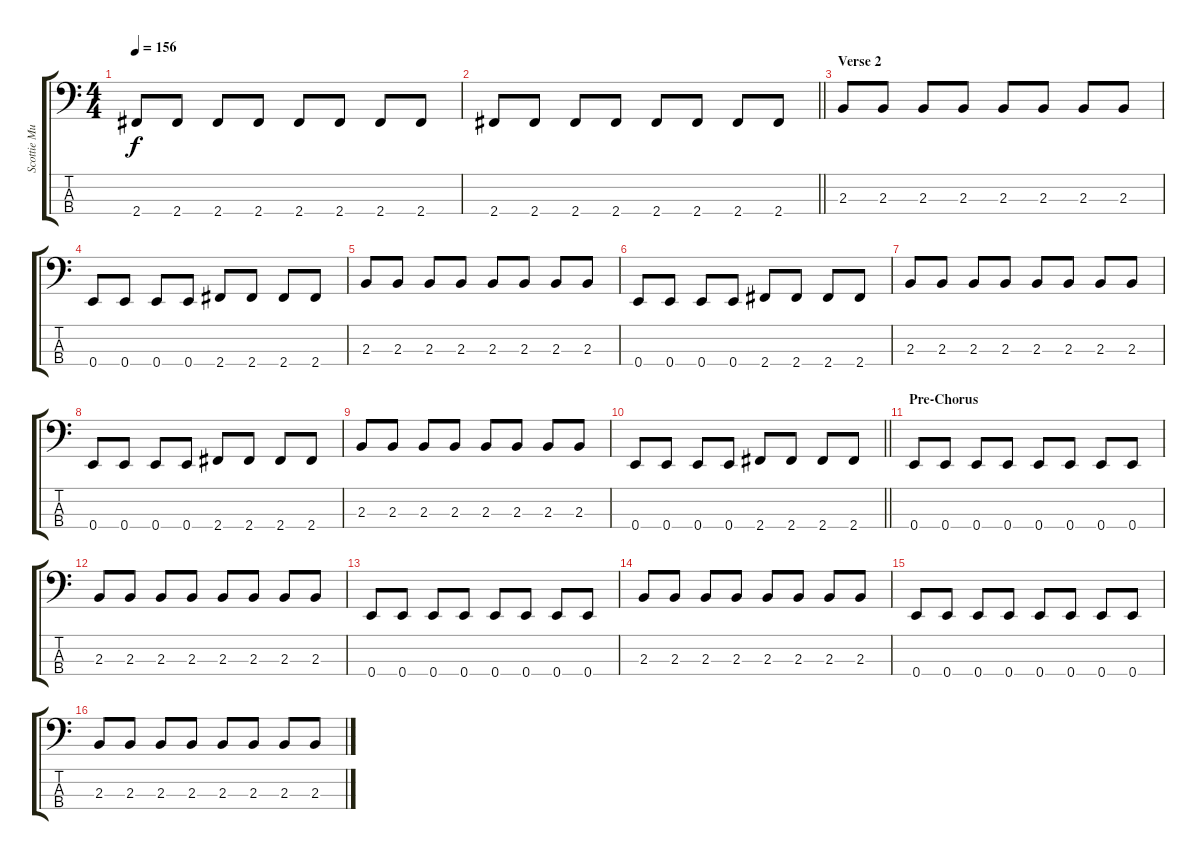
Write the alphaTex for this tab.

\track ("Scottie Murphy - Bass" "Scottie Mu") {instrument electricbasspick}
\staff {score tabs}
\tuning (G2 D2 A1 E1) {hide}
\ts (4 4)
\tempo 156
\clef f4
\ks c
2.4.8{dy f} 2.4.8 2.4.8 2.4.8 2.4.8 2.4.8 2.4.8 2.4.8 |
\barLineRight lightlight
2.4.8 2.4.8 2.4.8 2.4.8 2.4.8 2.4.8 2.4.8 2.4.8 |
\section ("" "Verse 2")
2.3.8 2.3.8 2.3.8 2.3.8 2.3.8 2.3.8 2.3.8 2.3.8 |
0.4.8 0.4.8 0.4.8 0.4.8 2.4.8 2.4.8 2.4.8 2.4.8 |
2.3.8 2.3.8 2.3.8 2.3.8 2.3.8 2.3.8 2.3.8 2.3.8 |
0.4.8 0.4.8 0.4.8 0.4.8 2.4.8 2.4.8 2.4.8 2.4.8 |
2.3.8 2.3.8 2.3.8 2.3.8 2.3.8 2.3.8 2.3.8 2.3.8 |
0.4.8 0.4.8 0.4.8 0.4.8 2.4.8 2.4.8 2.4.8 2.4.8 |
2.3.8 2.3.8 2.3.8 2.3.8 2.3.8 2.3.8 2.3.8 2.3.8 |
\barLineRight lightlight
0.4.8 0.4.8 0.4.8 0.4.8 2.4.8 2.4.8 2.4.8 2.4.8 |
\section ("" "Pre-Chorus")
0.4.8 0.4.8 0.4.8 0.4.8 0.4.8 0.4.8 0.4.8 0.4.8 |
2.3.8 2.3.8 2.3.8 2.3.8 2.3.8 2.3.8 2.3.8 2.3.8 |
0.4.8 0.4.8 0.4.8 0.4.8 0.4.8 0.4.8 0.4.8 0.4.8 |
2.3.8 2.3.8 2.3.8 2.3.8 2.3.8 2.3.8 2.3.8 2.3.8 |
0.4.8 0.4.8 0.4.8 0.4.8 0.4.8 0.4.8 0.4.8 0.4.8 |
2.3.8 2.3.8 2.3.8 2.3.8 2.3.8 2.3.8 2.3.8 2.3.8
